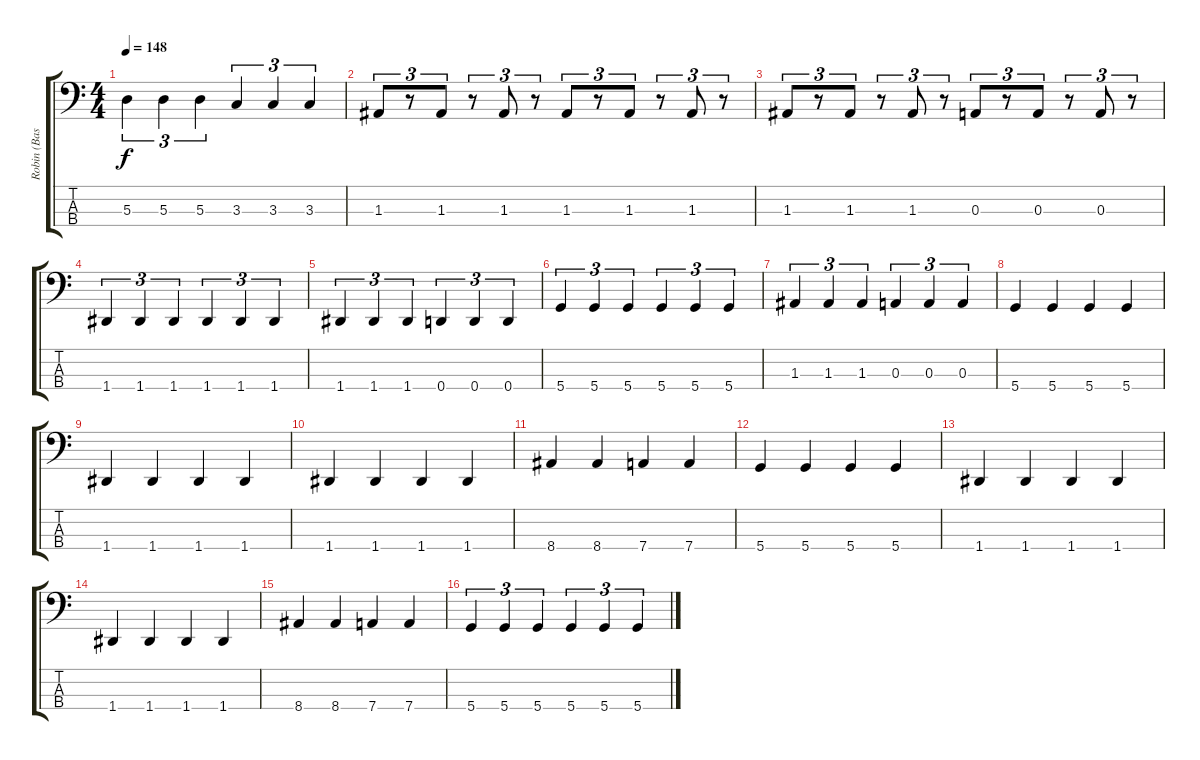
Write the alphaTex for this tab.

\track ("Robin (Bass)" "Robin (Bas") {instrument electricbassfinger}
\staff {score tabs}
\tuning (G2 D2 A1 D1) {hide}
\ts (4 4)
\tempo 148
\clef f4
\ks c
5.3.4{tu (3 2) dy f} 5.3.4{tu (3 2)} 5.3.4{tu (3 2)} 3.3.4{tu (3 2)} 3.3.4{tu (3 2)} 3.3.4{tu (3 2)} |
1.3.8{tu (3 2)} r.8{tu (3 2)} 1.3.8{tu (3 2)} r.8{tu (3 2)} 1.3.8{tu (3 2)} r.8{tu (3 2)} 1.3.8{tu (3 2)} r.8{tu (3 2)} 1.3.8{tu (3 2)} r.8{tu (3 2)} 1.3.8{tu (3 2)} r.8{tu (3 2)} |
1.3.8{tu (3 2)} r.8{tu (3 2)} 1.3.8{tu (3 2)} r.8{tu (3 2)} 1.3.8{tu (3 2)} r.8{tu (3 2)} 0.3.8{tu (3 2)} r.8{tu (3 2)} 0.3.8{tu (3 2)} r.8{tu (3 2)} 0.3.8{tu (3 2)} r.8{tu (3 2)} |
1.4.4{tu (3 2)} 1.4.4{tu (3 2)} 1.4.4{tu (3 2)} 1.4.4{tu (3 2)} 1.4.4{tu (3 2)} 1.4.4{tu (3 2)} |
1.4.4{tu (3 2)} 1.4.4{tu (3 2)} 1.4.4{tu (3 2)} 0.4.4{tu (3 2)} 0.4.4{tu (3 2)} 0.4.4{tu (3 2)} |
5.4.4{tu (3 2)} 5.4.4{tu (3 2)} 5.4.4{tu (3 2)} 5.4.4{tu (3 2)} 5.4.4{tu (3 2)} 5.4.4{tu (3 2)} |
1.3.4{tu (3 2)} 1.3.4{tu (3 2)} 1.3.4{tu (3 2)} 0.3.4{tu (3 2)} 0.3.4{tu (3 2)} 0.3.4{tu (3 2)} |
5.4.4 5.4.4 5.4.4 5.4.4 |
1.4.4 1.4.4 1.4.4 1.4.4 |
1.4.4 1.4.4 1.4.4 1.4.4 |
8.4.4 8.4.4 7.4.4 7.4.4 |
5.4.4 5.4.4 5.4.4 5.4.4 |
1.4.4 1.4.4 1.4.4 1.4.4 |
1.4.4 1.4.4 1.4.4 1.4.4 |
8.4.4 8.4.4 7.4.4 7.4.4 |
5.4.4{tu (3 2)} 5.4.4{tu (3 2)} 5.4.4{tu (3 2)} 5.4.4{tu (3 2)} 5.4.4{tu (3 2)} 5.4.4{tu (3 2)}
